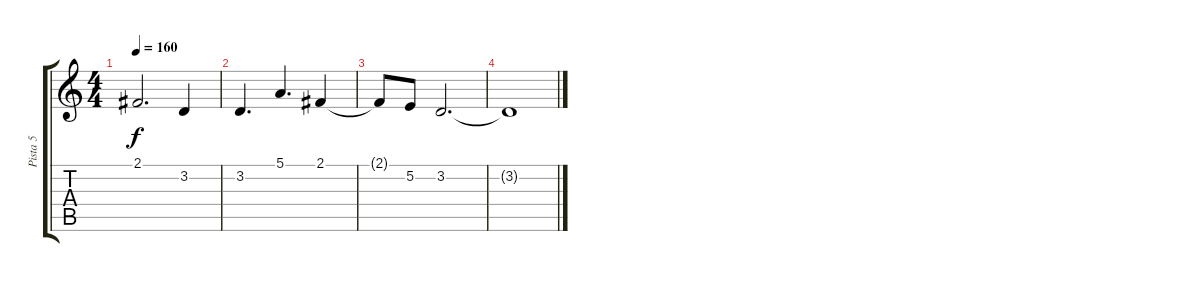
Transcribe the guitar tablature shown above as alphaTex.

\track ("Pista 5" "Pista 5") {instrument voiceoohs}
\staff {score tabs}
\tuning (E4 B3 G3 D3 A2 E2) {hide}
\ts (4 4)
\tempo 160
\clef g2
\ks c
2.1{t}.2{d dy f} 3.2.4 |
3.2.4{d} 5.1.4{d} 2.1.4 |
2.1{t}.8 5.2.8 3.2.2{d} |
3.2{t}.1
